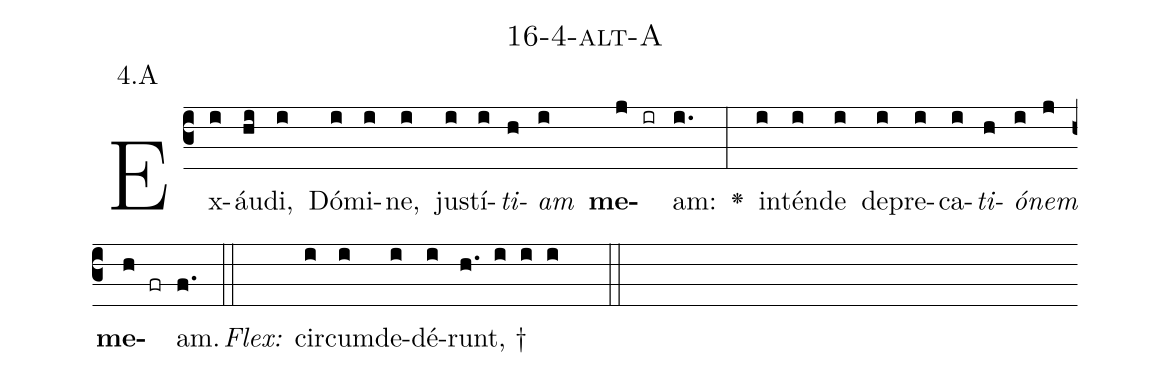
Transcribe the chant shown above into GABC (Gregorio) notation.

name: 16-4-alt-A;
annotation: 4.A;
%%
(c3)Ex(i)áu(hi)di,(i) Dó(i)mi(i)ne,(i) jus(i)tí(i)<i>ti</i>(h)<i>am</i>(i) <b>me</b>(j ir)am:(i.) <v>\greheightstar</v>(:) in(i)tén(i)de(i) de(i)pre(i)ca(i)<i>ti</i>(h)<i>ó</i>(i)<i>nem</i>(j) <b>me</b>(h fr)am.(f.) (::)
<i>Flex:</i>()  cir(i)cum(i)de(i)dé(i)runt, †(h. i i i  ::)

%E(i) u(h) o(i) u(j) a(h) e.(f.) (::)
